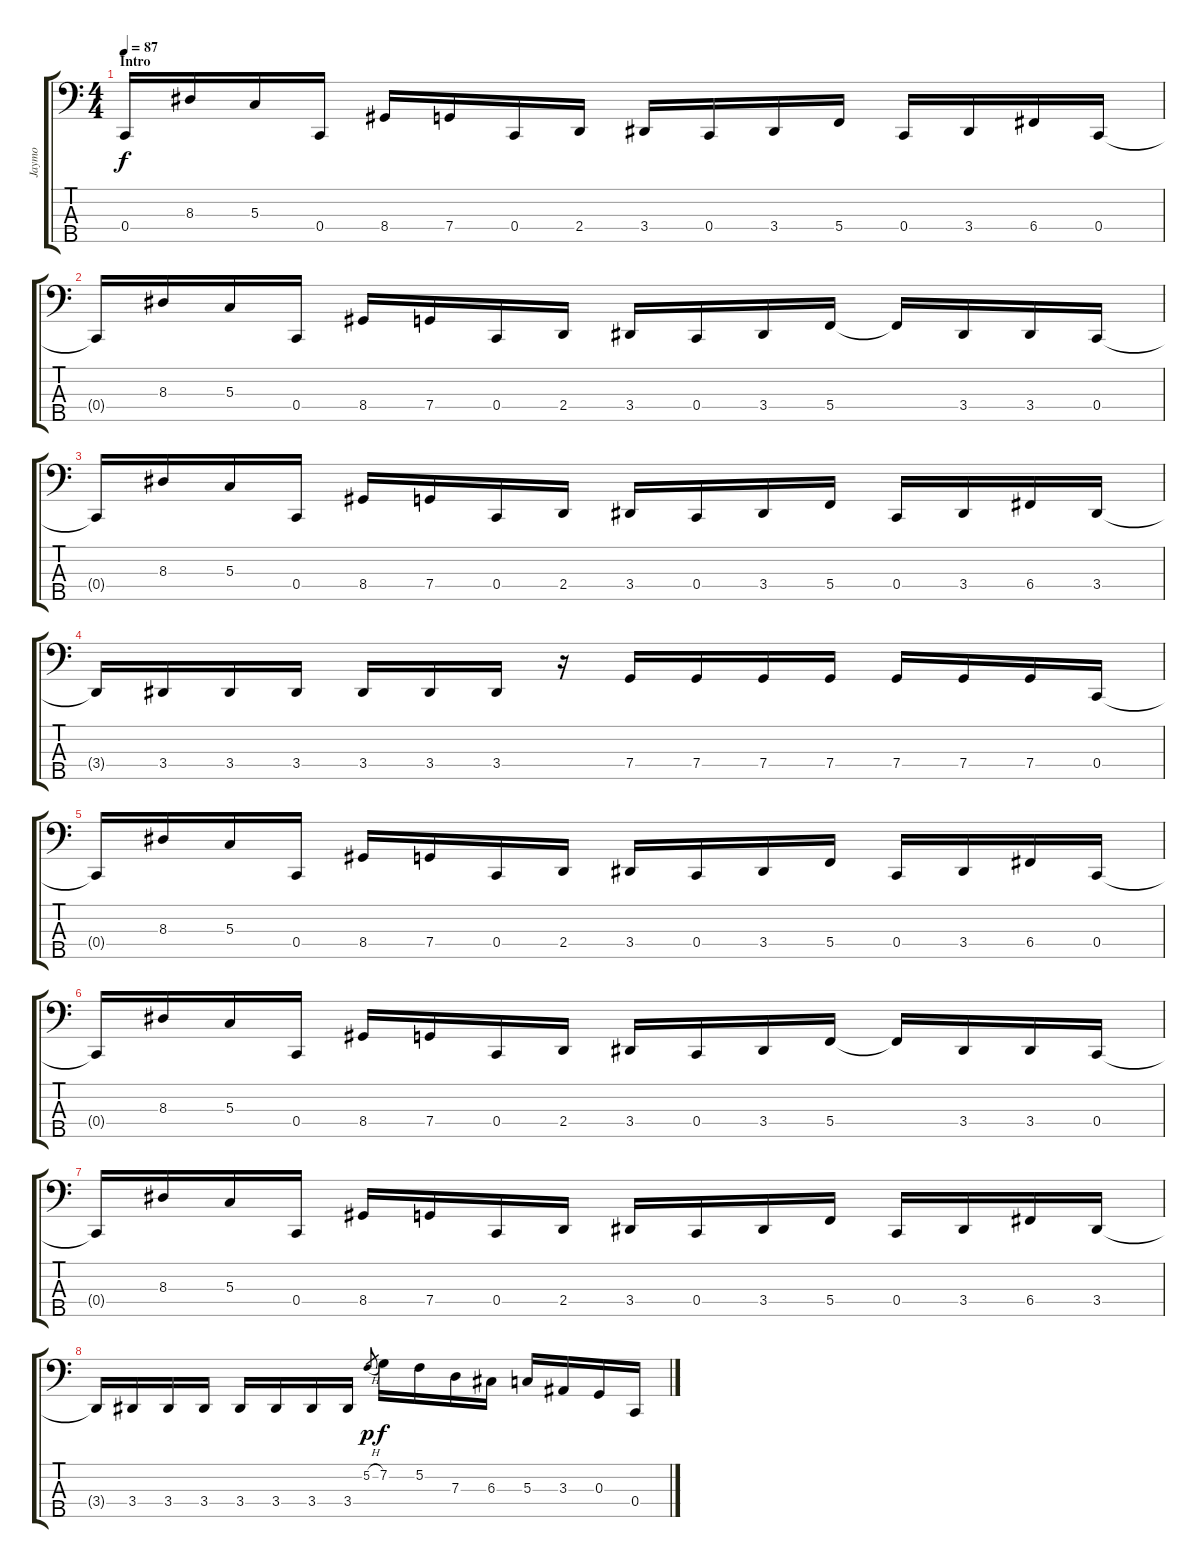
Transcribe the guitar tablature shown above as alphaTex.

\track ("Jaymo" "Jaymo") {instrument electricbassfinger}
\staff {score tabs}
\tuning (F2 C2 G1 C1 A0) {hide}
\ts (4 4)
\section ("" "Intro")
\tempo 87
\clef f4
\ks c
0.4.16{dy f instrument electricbassfinger} 8.3.16 5.3.16 0.4.16 8.4.16 7.4.16 0.4.16 2.4.16 3.4.16 0.4.16 3.4.16 5.4.16 0.4.16 3.4.16 6.4.16 0.4.16 |
0.4{t}.16 8.3.16 5.3.16 0.4.16 8.4.16 7.4.16 0.4.16 2.4.16 3.4.16 0.4.16 3.4.16 5.4.16 5.4{t}.16 3.4.16 3.4.16 0.4.16 |
0.4{t}.16 8.3.16 5.3.16 0.4.16 8.4.16 7.4.16 0.4.16 2.4.16 3.4.16 0.4.16 3.4.16 5.4.16 0.4.16 3.4.16 6.4.16 3.4.16 |
3.4{t}.16 3.4.16 3.4.16 3.4.16 3.4.16 3.4.16 3.4.16 r.16 7.4.16 7.4.16 7.4.16 7.4.16 7.4.16 7.4.16 7.4.16 0.4.16 |
0.4{t}.16 8.3.16 5.3.16 0.4.16 8.4.16 7.4.16 0.4.16 2.4.16 3.4.16 0.4.16 3.4.16 5.4.16 0.4.16 3.4.16 6.4.16 0.4.16 |
0.4{t}.16 8.3.16 5.3.16 0.4.16 8.4.16 7.4.16 0.4.16 2.4.16 3.4.16 0.4.16 3.4.16 5.4.16 5.4{t}.16 3.4.16 3.4.16 0.4.16 |
0.4{t}.16 8.3.16 5.3.16 0.4.16 8.4.16 7.4.16 0.4.16 2.4.16 3.4.16 0.4.16 3.4.16 5.4.16 0.4.16 3.4.16 6.4.16 3.4.16 |
3.4{t}.16 3.4.16 3.4.16 3.4.16 3.4.16 3.4.16 3.4.16 3.4.16 5.2{h}.8{gr dy p} 7.2.16{dy f} 5.2.16 7.3.16 6.3.16 5.3.16 3.3.16 0.3.16 0.4.16
